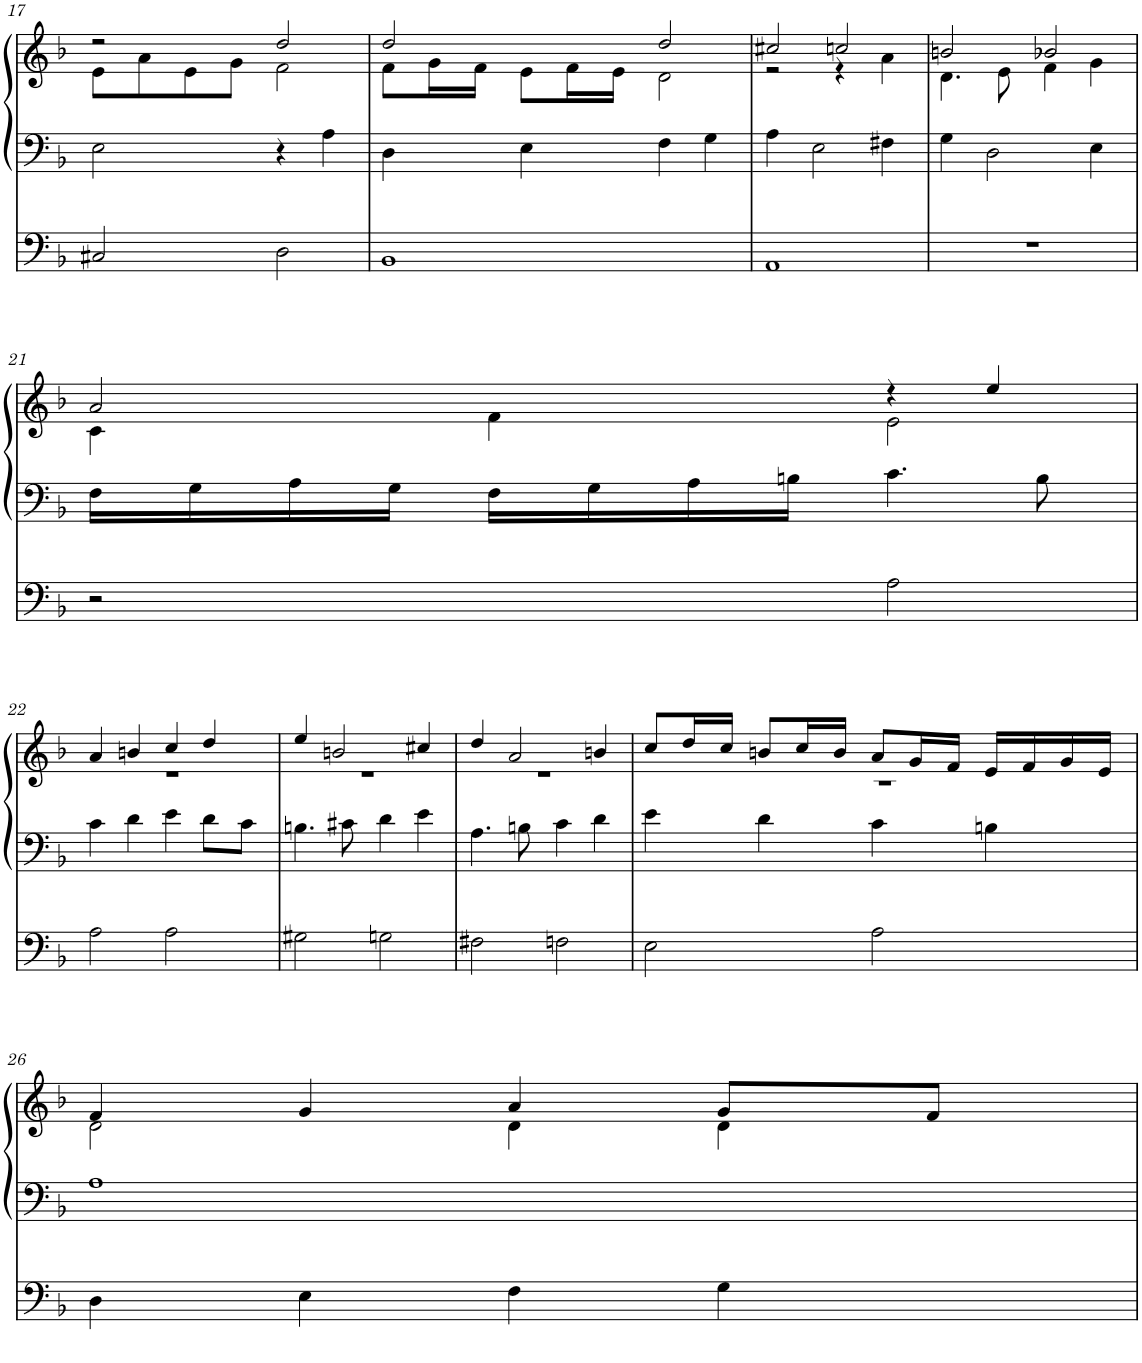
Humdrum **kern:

**kern	**kern	**kern
*part2	*part1	*part1
*staff3	*staff2	*staff1
*I"Pedal	*I"linke Hand	*
!!LO:PB:g=z
*clefF4	*clefF4	*clefG2
*k[b-]	*k[b-]	*k[b-]
*M4/4	*M4/4	*M4/4
=17	=17	=17
*	*	*^
2C#X/	2E\	2r	8e\L
.	.	.	8a\
.	.	.	8e\
.	.	.	8g\J
2D\	4r	2dd/	2f\
.	4A\	.	.
=18	=18	=18	=18
1BB-	4D\	2dd/	8f\L
.	.	.	16g\L
.	.	.	16f\JJ
.	4E\	.	8e\L
.	.	.	16f\L
.	.	.	16e\JJ
.	4F\	2dd/	2d\
.	4G\	.	.
=19	=19	=19	=19
1AA	4A\	2cc#X/	2r
.	2E\	.	.
.	.	2ccn/	4r
.	4F#X\	.	4a\
=20	=20	=20	=20
1r	4G\	2bn/	4.d\
.	2D\	.	.
.	.	.	8e\
.	.	2b-X/	4f\
.	4E\	.	4g\
!!LO:LB:g=z	!!
=21	=21	=21	=21
2r	16F\LL	2a/	4c\
.	16G\	.	.
.	16A\	.	.
.	16G\JJ	.	.
.	16F\LL	.	4f\
.	16G\	.	.
.	16A\	.	.
.	16Bn\JJ	.	.
2A\	4.c\	4r	2e\
.	.	4ee/	.
.	8B\	.	.
!!LO:LB:g=z	!!
=22	=22	=22	=22
2A\	4c\	4a/	1r
.	4d\	4bn/	.
2A\	4e\	4cc/	.
.	8d\L	4dd/	.
.	8c\J	.	.
=23	=23	=23	=23
2G#X\	4.Bn\	4ee/	1r
.	.	2bn/	.
.	8c#X\	.	.
2Gn\	4d\	.	.
.	4e\	4cc#X/	.
=24	=24	=24	=24
2F#X\	4.A\	4dd/	1r
.	.	2a/	.
.	8Bn\	.	.
2Fn\	4c\	.	.
.	4d\	4bn/	.
=25	=25	=25	=25
2E\	4e\	8cc/L	1r
.	.	16dd/L	.
.	.	16cc/JJ	.
.	4d\	8bn/L	.
.	.	16cc/L	.
.	.	16b/JJ	.
2A\	4c\	8a/L	.
.	.	16g/L	.
.	.	16f/JJ	.
.	4Bn\	16e/LL	.
.	.	16f/	.
.	.	16g/	.
.	.	16e/JJ	.
!!LO:LB:g=z	!!
=26	=26	=26	=26
4D\	1A	4f/	2d\
4E\	.	4g/	.
4F\	.	4a/	4d\
4G\	.	8g/L	4d\
.	.	8f/J	.
*	*	*v	*v
=	=	=
*-	*-	*-
